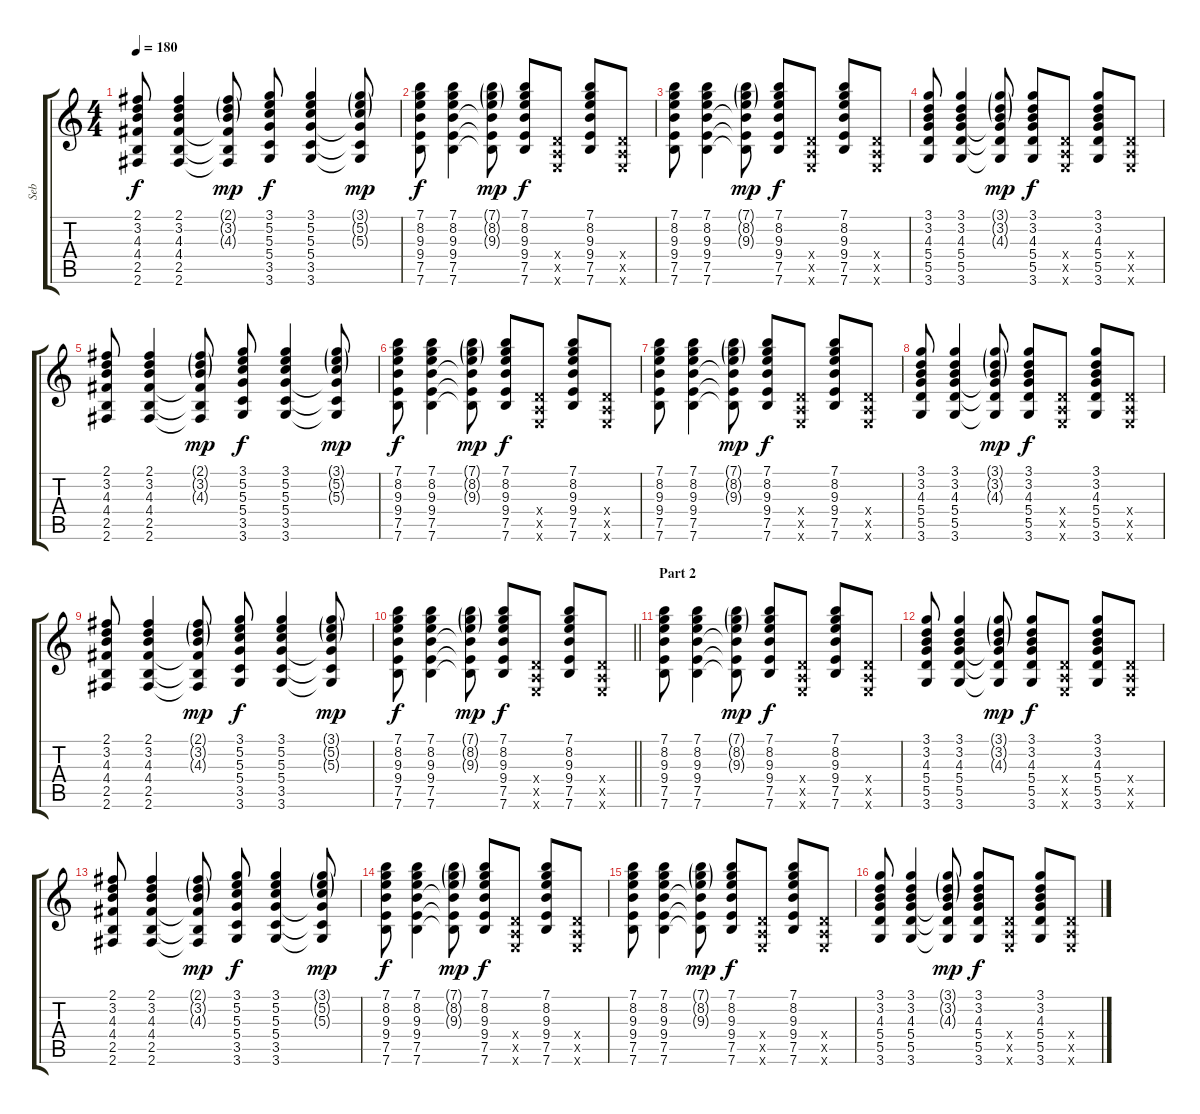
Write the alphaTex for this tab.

\track ("Seb" "Seb") {instrument electricguitarjazz}
\staff {score tabs}
\tuning (E4 B3 G3 D3 A2 E2) {hide}
\ts (4 4)
\tempo 180
\clef g2
\ks c
(2.1 3.2 4.3 4.4 2.5 2.6).8{dy f} (2.1 3.2 4.3 4.4 2.5 2.6).4 (2.1{g} 3.2{g} 4.3{g} 4.4{t} 2.5{t} 2.6{t}).8{dy mp} (3.1 5.2 5.3 5.4 3.5 3.6).8{dy f} (3.1 5.2 5.3 5.4 3.5 3.6).4 (3.1{g} 5.2{g} 5.3{g} 5.4{t} 3.5{t} 3.6{t}).8{dy mp} |
(7.1 8.2 9.3 9.4 7.5 7.6).8{dy f} (7.1 8.2 9.3 9.4 7.5 7.6).4 (7.1{g} 8.2{g} 9.3{g} 9.4{t} 7.5{t} 7.6{t}).8{dy mp} (7.1 8.2 9.3 9.4 7.5 7.6).8{dy f} (0.4{x} 0.5{x} 0.6{x}).8 (7.1 8.2 9.3 9.4 7.5 7.6).8 (0.4{x} 0.5{x} 0.6{x}).8 |
(7.1 8.2 9.3 9.4 7.5 7.6).8 (7.1 8.2 9.3 9.4 7.5 7.6).4 (7.1{g} 8.2{g} 9.3{g} 9.4{t} 7.5{t} 7.6{t}).8{dy mp} (7.1 8.2 9.3 9.4 7.5 7.6).8{dy f} (0.4{x} 0.5{x} 0.6{x}).8 (7.1 8.2 9.3 9.4 7.5 7.6).8 (0.4{x} 0.5{x} 0.6{x}).8 |
(3.1 3.2 4.3 5.4 5.5 3.6).8 (3.1 3.2 4.3 5.4 5.5 3.6).4 (3.1{g} 3.2{g} 4.3{g} 5.4{t} 5.5{t} 3.6{t}).8{dy mp} (3.1 3.2 4.3 5.4 5.5 3.6).8{dy f} (0.4{x} 0.5{x} 0.6{x}).8 (3.1 3.2 4.3 5.4 5.5 3.6).8 (0.4{x} 0.5{x} 0.6{x}).8 |
(2.1 3.2 4.3 4.4 2.5 2.6).8 (2.1 3.2 4.3 4.4 2.5 2.6).4 (2.1{g} 3.2{g} 4.3{g} 4.4{t} 2.5{t} 2.6{t}).8{dy mp} (3.1 5.2 5.3 5.4 3.5 3.6).8{dy f} (3.1 5.2 5.3 5.4 3.5 3.6).4 (3.1{g} 5.2{g} 5.3{g} 5.4{t} 3.5{t} 3.6{t}).8{dy mp} |
(7.1 8.2 9.3 9.4 7.5 7.6).8{dy f} (7.1 8.2 9.3 9.4 7.5 7.6).4 (7.1{g} 8.2{g} 9.3{g} 9.4{t} 7.5{t} 7.6{t}).8{dy mp} (7.1 8.2 9.3 9.4 7.5 7.6).8{dy f} (0.4{x} 0.5{x} 0.6{x}).8 (7.1 8.2 9.3 9.4 7.5 7.6).8 (0.4{x} 0.5{x} 0.6{x}).8 |
(7.1 8.2 9.3 9.4 7.5 7.6).8 (7.1 8.2 9.3 9.4 7.5 7.6).4 (7.1{g} 8.2{g} 9.3{g} 9.4{t} 7.5{t} 7.6{t}).8{dy mp} (7.1 8.2 9.3 9.4 7.5 7.6).8{dy f} (0.4{x} 0.5{x} 0.6{x}).8 (7.1 8.2 9.3 9.4 7.5 7.6).8 (0.4{x} 0.5{x} 0.6{x}).8 |
(3.1 3.2 4.3 5.4 5.5 3.6).8 (3.1 3.2 4.3 5.4 5.5 3.6).4 (3.1{g} 3.2{g} 4.3{g} 5.4{t} 5.5{t} 3.6{t}).8{dy mp} (3.1 3.2 4.3 5.4 5.5 3.6).8{dy f} (0.4{x} 0.5{x} 0.6{x}).8 (3.1 3.2 4.3 5.4 5.5 3.6).8 (0.4{x} 0.5{x} 0.6{x}).8 |
(2.1 3.2 4.3 4.4 2.5 2.6).8 (2.1 3.2 4.3 4.4 2.5 2.6).4 (2.1{g} 3.2{g} 4.3{g} 4.4{t} 2.5{t} 2.6{t}).8{dy mp} (3.1 5.2 5.3 5.4 3.5 3.6).8{dy f} (3.1 5.2 5.3 5.4 3.5 3.6).4 (3.1{g} 5.2{g} 5.3{g} 5.4{t} 3.5{t} 3.6{t}).8{dy mp} |
\barLineRight lightlight
(7.1 8.2 9.3 9.4 7.5 7.6).8{dy f} (7.1 8.2 9.3 9.4 7.5 7.6).4 (7.1{g} 8.2{g} 9.3{g} 9.4{t} 7.5{t} 7.6{t}).8{dy mp} (7.1 8.2 9.3 9.4 7.5 7.6).8{dy f} (0.4{x} 0.5{x} 0.6{x}).8 (7.1 8.2 9.3 9.4 7.5 7.6).8 (0.4{x} 0.5{x} 0.6{x}).8 |
\section ("" "Part 2")
(7.1 8.2 9.3 9.4 7.5 7.6).8 (7.1 8.2 9.3 9.4 7.5 7.6).4 (7.1{g} 8.2{g} 9.3{g} 9.4{t} 7.5{t} 7.6{t}).8{dy mp} (7.1 8.2 9.3 9.4 7.5 7.6).8{dy f} (0.4{x} 0.5{x} 0.6{x}).8 (7.1 8.2 9.3 9.4 7.5 7.6).8 (0.4{x} 0.5{x} 0.6{x}).8 |
(3.1 3.2 4.3 5.4 5.5 3.6).8 (3.1 3.2 4.3 5.4 5.5 3.6).4 (3.1{g} 3.2{g} 4.3{g} 5.4{t} 5.5{t} 3.6{t}).8{dy mp} (3.1 3.2 4.3 5.4 5.5 3.6).8{dy f} (0.4{x} 0.5{x} 0.6{x}).8 (3.1 3.2 4.3 5.4 5.5 3.6).8 (0.4{x} 0.5{x} 0.6{x}).8 |
(2.1 3.2 4.3 4.4 2.5 2.6).8 (2.1 3.2 4.3 4.4 2.5 2.6).4 (2.1{g} 3.2{g} 4.3{g} 4.4{t} 2.5{t} 2.6{t}).8{dy mp} (3.1 5.2 5.3 5.4 3.5 3.6).8{dy f} (3.1 5.2 5.3 5.4 3.5 3.6).4 (3.1{g} 5.2{g} 5.3{g} 5.4{t} 3.5{t} 3.6{t}).8{dy mp} |
(7.1 8.2 9.3 9.4 7.5 7.6).8{dy f} (7.1 8.2 9.3 9.4 7.5 7.6).4 (7.1{g} 8.2{g} 9.3{g} 9.4{t} 7.5{t} 7.6{t}).8{dy mp} (7.1 8.2 9.3 9.4 7.5 7.6).8{dy f} (0.4{x} 0.5{x} 0.6{x}).8 (7.1 8.2 9.3 9.4 7.5 7.6).8 (0.4{x} 0.5{x} 0.6{x}).8 |
(7.1 8.2 9.3 9.4 7.5 7.6).8 (7.1 8.2 9.3 9.4 7.5 7.6).4 (7.1{g} 8.2{g} 9.3{g} 9.4{t} 7.5{t} 7.6{t}).8{dy mp} (7.1 8.2 9.3 9.4 7.5 7.6).8{dy f} (0.4{x} 0.5{x} 0.6{x}).8 (7.1 8.2 9.3 9.4 7.5 7.6).8 (0.4{x} 0.5{x} 0.6{x}).8 |
(3.1 3.2 4.3 5.4 5.5 3.6).8 (3.1 3.2 4.3 5.4 5.5 3.6).4 (3.1{g} 3.2{g} 4.3{g} 5.4{t} 5.5{t} 3.6{t}).8{dy mp} (3.1 3.2 4.3 5.4 5.5 3.6).8{dy f} (0.4{x} 0.5{x} 0.6{x}).8 (3.1 3.2 4.3 5.4 5.5 3.6).8 (0.4{x} 0.5{x} 0.6{x}).8
